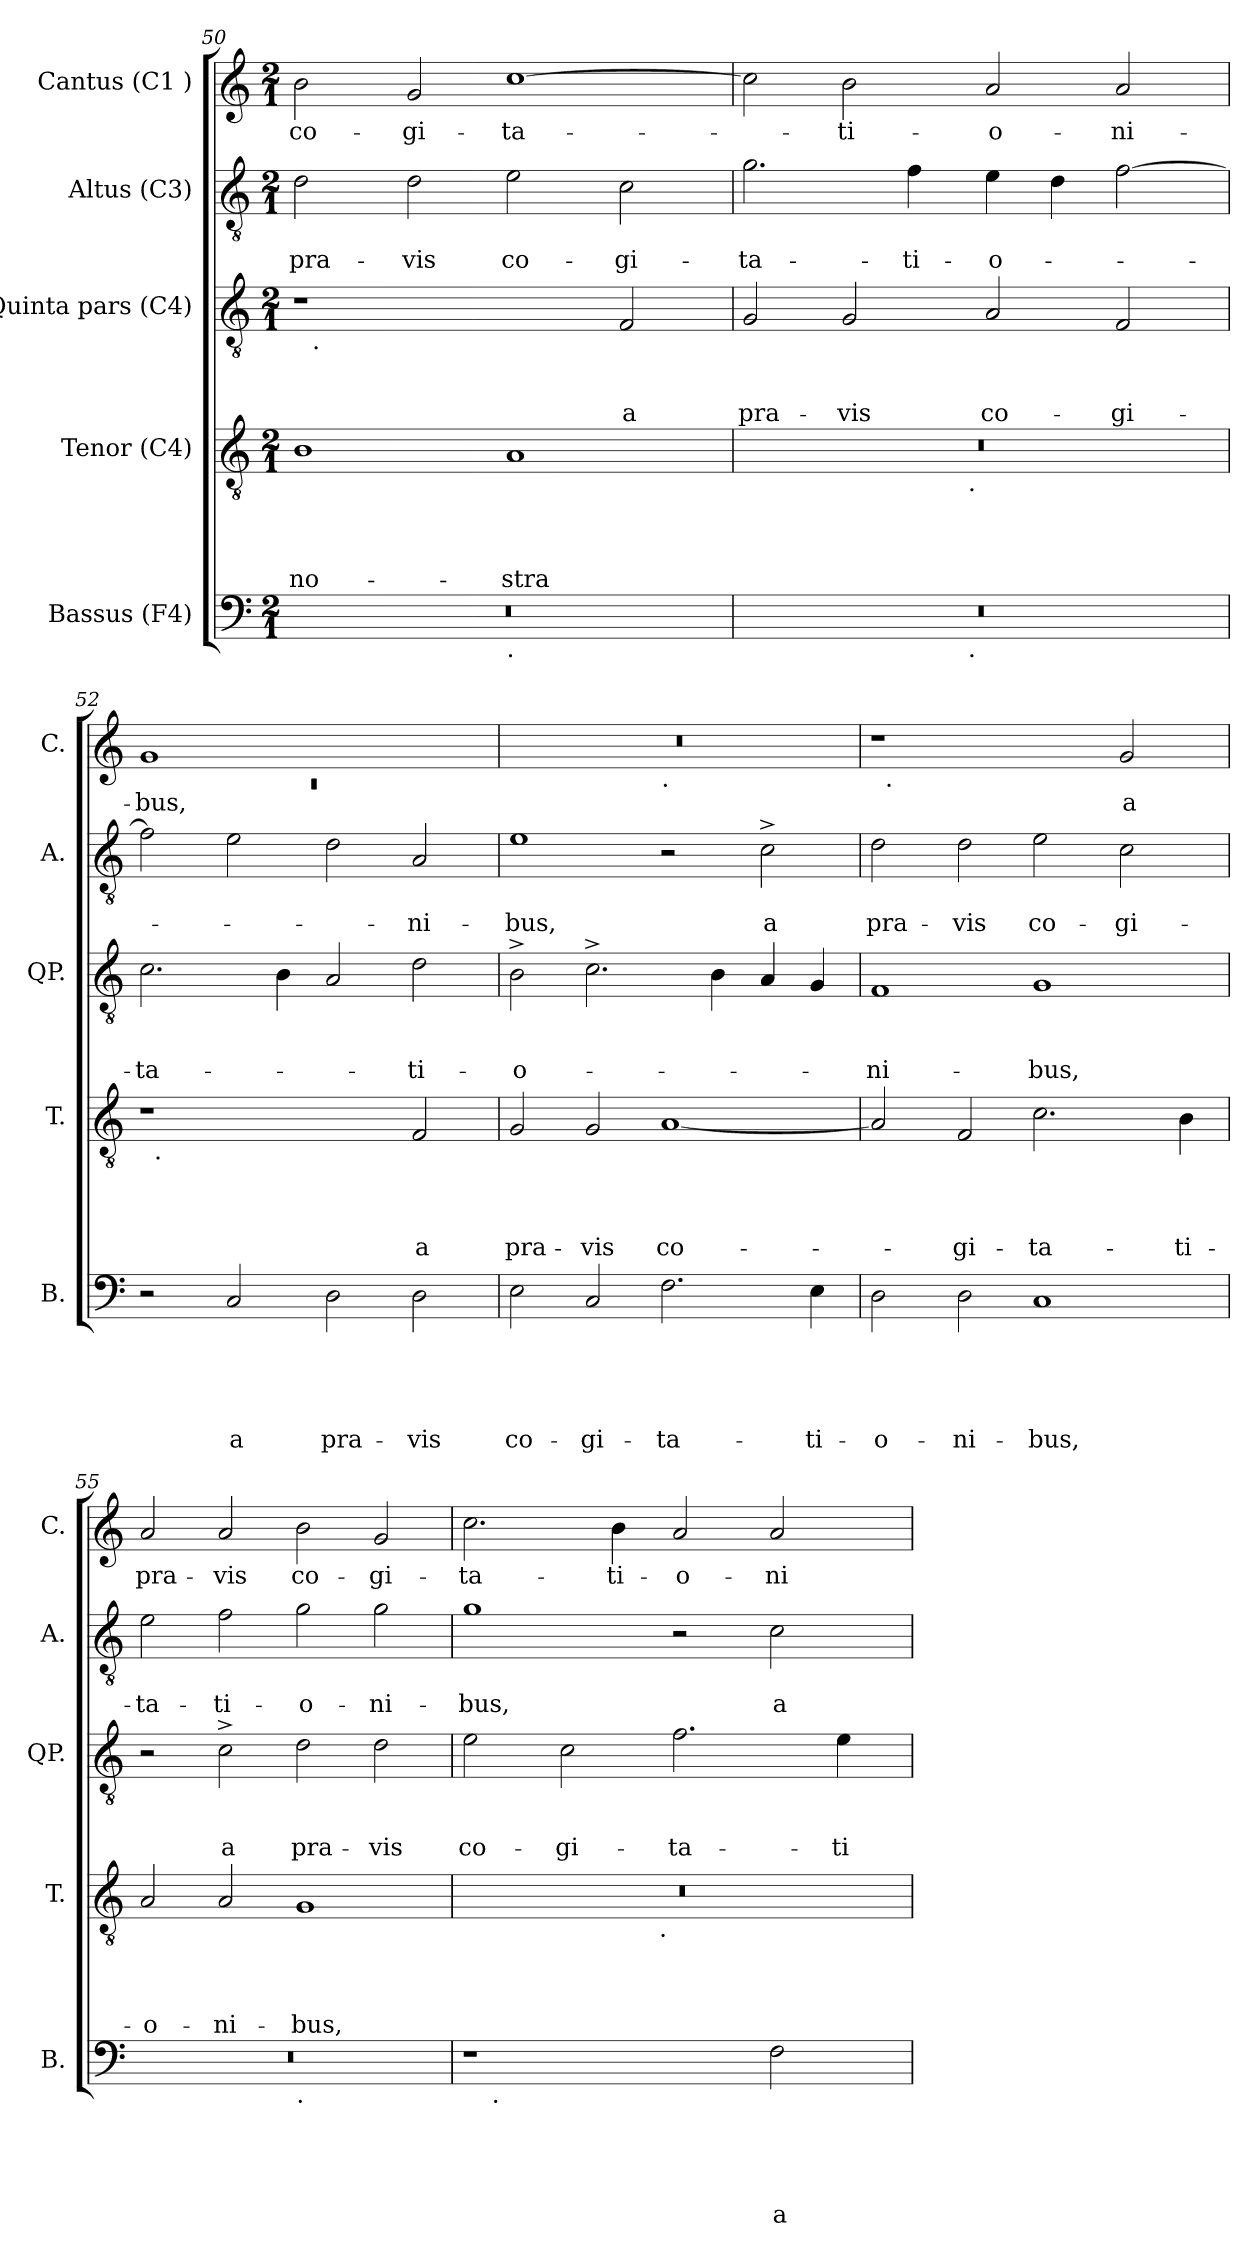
**kern	**text	**text	**text	**text	**text	**kern	**text	**text	**text	**text	**kern	**text	**text	**text	**kern	**text	**text	**kern	**text
*part5	*part5	*part5	*part5	*part5	*part5	*part4	*part4	*part4	*part4	*part4	*part3	*part3	*part3	*part3	*part2	*part2	*part2	*part1	*part1
*staff5	*staff5	*staff5	*staff5	*staff5	*staff5	*staff4	*staff4	*staff4	*staff4	*staff4	*staff3	*staff3	*staff3	*staff3	*staff2	*staff2	*staff2	*staff1	*staff1
*I"Bassus (F4)	*	*	*	*	*	*I"Tenor (C4)	*	*	*	*	*I"Quinta pars (C4)	*	*	*	*I"Altus (C3)	*	*	*I"Cantus (C1 )	*
*I'B.	*	*	*	*	*	*I'T.	*	*	*	*	*I'QP.	*	*	*	*I'A.	*	*	*I'C.	*
*clefF4	*	*	*	*	*	*clefGv2	*	*	*	*	*clefGv2	*	*	*	*clefGv2	*	*	*clefG2	*
*k[]	*	*	*	*	*	*k[]	*	*	*	*	*k[]	*	*	*	*k[]	*	*	*k[]	*
*C:	*	*	*	*	*	*C:	*	*	*	*	*C:	*	*	*	*C:	*	*	*C:	*
*M2/1	*	*	*	*	*	*M2/1	*	*	*	*	*M2/1	*	*	*	*M2/1	*	*	*M2/1	*
=50	=50	=50	=50	=50	=50	=50	=50	=50	=50	=50	=50	=50	=50	=50	=50	=50	=50	=50	=50
!	!	!	!	!	!	!	!	!	!	!LO:LY:b	!	!	!	!	!	!	!LO:LY:b	!	!LO:LY:b
*^	*	*	*	*	*	*	*	*	*	*	*^	*	*	*	*	*	*	*	*
0r	1ryy	.	.	.	.	.	1B	.	.	.	no-	1r	32ryy	.	.	.	2d\	.	pra-	2b\	co-
!	!	!	!	!	!	!	!	!	!	!	!	!	!LO:TX:b:t=.	!	!	!	!	!	!	!	!
.	.	.	.	.	.	.	.	.	.	.	.	.	1ryy	.	.	.	.	.	.	.	.
!	!	!	!	!	!	!	!	!	!	!	!	!	!	!	!	!	!	!	!LO:LY:b	!	!LO:LY:b
.	.	.	.	.	.	.	.	.	.	.	.	.	.	.	.	.	2d\	.	-vis	2g/	-gi-
!	!LO:TX:b:t=.	!	!	!	!	!	!	!	!	!	!	!	!	!	!	!	!	!	!	!	!
!	!	!	!	!	!	!	!	!	!	!	!LO:LY:b	!	!	!	!	!	!	!	!LO:LY:b	!	!LO:LY:b
.	1ryy	.	.	.	.	.	1A	.	.	.	-stra	2ryy	.	.	.	.	2e\	.	co-	[>1cc	-ta-
.	.	.	.	.	.	.	.	.	.	.	.	.	2ryy	.	.	.	.	.	.	.	.
!	!	!	!	!	!	!	!	!	!	!	!	!	!	!	!	!LO:LY:b	!	!	!LO:LY:b	!	!
.	.	.	.	.	.	.	.	.	.	.	.	2F/	.	.	.	a	2c\	.	-gi-	.	.
.	.	.	.	.	.	.	.	.	.	.	.	.	4...ryy	.	.	.	.	.	.	.	.
=51	=51	=51	=51	=51	=51	=51	=51	=51	=51	=51	=51	=51	=51	=51	=51	=51	=51	=51	=51	=51	=51
!	!	!	!	!	!	!	!	!	!	!	!	!	!	!	!	!LO:LY:b	!	!	!LO:LY:b	!	!
*	*	*	*	*	*	*	*^	*	*	*	*	*v	*v	*	*	*	*	*	*	*	*
0r	2ryy	.	.	.	.	.	0r	2ryy	.	.	.	.	2G/	.	.	pra-	2.g\	.	-ta-	2cc\]	.
!	!	!	!	!	!	!	!	!	!	!	!	!	!	!	!	!LO:LY:b	!	!	!	!	!LO:LY:b
.	4...ryy	.	.	.	.	.	.	4...ryy	.	.	.	.	2G/	.	.	-vis	.	.	.	2b\	-ti-
!	!	!	!	!	!	!	!	!	!	!	!	!	!	!	!	!	!	!	!LO:LY:b	!	!
.	.	.	.	.	.	.	.	.	.	.	.	.	.	.	.	.	4f\	.	-ti-	.	.
!	!	!	!	!	!	!	!	!LO:TX:b:t=.	!	!	!	!	!	!	!	!	!	!	!	!	!
!	!LO:TX:b:t=.	!	!	!	!	!	!	!	!	!	!	!	!	!	!	!	!	!	!	!	!
.	1ryy	.	.	.	.	.	.	1ryy	.	.	.	.	.	.	.	.	.	.	.	.	.
!	!	!	!	!	!	!	!	!	!	!	!	!	!	!	!	!LO:LY:b	!	!	!LO:LY:b	!	!LO:LY:b
.	.	.	.	.	.	.	.	.	.	.	.	.	2A/	.	.	co-	4e\	.	-o-	2a/	-o-
.	.	.	.	.	.	.	.	.	.	.	.	.	.	.	.	.	4d\	.	.	.	.
!	!	!	!	!	!	!	!	!	!	!	!	!	!	!	!	!LO:LY:b	!	!	!	!	!LO:LY:b
.	.	.	.	.	.	.	.	.	.	.	.	.	2F/	.	.	-gi-	[<2f\	.	.	2a/	-ni-
.	32ryy	.	.	.	.	.	.	32ryy	.	.	.	.	.	.	.	.	.	.	.	.	.
!!LO:LB:g=z
=52	=52	=52	=52	=52	=52	=52	=52	=52	=52	=52	=52	=52	=52	=52	=52	=52	=52	=52	=52	=52	=52
*	*	*	*	*	*	*	*	*	*	*	*	*	*	*	*	*	*	*	*	*^	*
!	!	!	!	!	!	!	!	!	!	!	!	!	!	!	!	!LO:LY:b	!	!	!	!	!LO:N:vis=1	!LO:LY:b
*v	*v	*	*	*	*	*	*	*	*	*	*	*	*	*	*	*	*	*	*	*	*	*
2r	.	.	.	.	.	1r	32ryy	.	.	.	.	2.c\	.	.	-ta-	2f\]	.	.	1g	0rc	-bus,
!	!	!	!	!	!	!	!LO:TX:b:t=.	!	!	!	!	!	!	!	!	!	!	!	!	!	!
.	.	.	.	.	.	.	1ryy	.	.	.	.	.	.	.	.	.	.	.	.	.	.
!	!	!	!	!	!LO:LY:b	!	!	!	!	!	!	!	!	!	!	!	!	!	!	!	!
2C/	.	.	.	.	a	.	.	.	.	.	.	.	.	.	.	2e\	.	.	.	.	.
.	.	.	.	.	.	.	.	.	.	.	.	4B\	.	.	.	.	.	.	.	.	.
!	!	!	!	!	!LO:LY:b	!	!	!	!	!	!	!	!	!	!	!	!	!	!	!	!
2D\	.	.	.	.	pra-	2ryy	.	.	.	.	.	2A/	.	.	.	2d\	.	.	1ryy	.	.
.	.	.	.	.	.	.	2ryy	.	.	.	.	.	.	.	.	.	.	.	.	.	.
!	!	!	!	!	!LO:LY:b	!	!	!	!	!	!LO:LY:b	!	!	!	!LO:LY:b	!	!	!LO:LY:b	!	!	!
2D\	.	.	.	.	-vis	2F/	.	.	.	.	a	2d\	.	.	-ti-	2A/	.	-ni-	.	.	.
.	.	.	.	.	.	.	4...ryy	.	.	.	.	.	.	.	.	.	.	.	.	.	.
=53	=53	=53	=53	=53	=53	=53	=53	=53	=53	=53	=53	=53	=53	=53	=53	=53	=53	=53	=53	=53	=53
!	!	!	!	!	!LO:LY:b	!	!	!	!	!	!LO:LY:b	!	!	!	!LO:LY:b	!	!	!LO:LY:b	!	!	!
*	*	*	*	*	*	*v	*v	*	*	*	*	*	*	*	*	*	*	*	*	*	*
2E\	.	.	.	.	co-	2G/	.	.	.	pra-	2B^>\	.	.	-o-	1e	.	-bus,	0r	1ryy	.
!	!	!	!	!	!LO:LY:b	!	!	!	!	!LO:LY:b	!	!	!	!	!	!	!	!	!	!
2C/	.	.	.	.	-gi-	2G/	.	.	.	-vis	2.c^>\	.	.	.	.	.	.	.	.	.
!	!	!	!	!	!	!	!	!	!	!	!	!	!	!	!	!	!	!	!LO:TX:b:t=.	!
!	!	!	!	!	!LO:LY:b	!	!	!	!	!LO:LY:b	!	!	!	!	!	!	!	!	!	!
2.F\	.	.	.	.	-ta-	[<1A	.	.	.	co-	.	.	.	.	2r	.	.	.	1ryy	.
.	.	.	.	.	.	.	.	.	.	.	4B\	.	.	.	.	.	.	.	.	.
!	!	!	!	!	!	!	!	!	!	!	!	!	!	!	!	!	!LO:LY:b	!	!	!
.	.	.	.	.	.	.	.	.	.	.	4A/	.	.	.	2c^>\	.	a	.	.	.
!	!	!	!	!	!LO:LY:b	!	!	!	!	!	!	!	!	!	!	!	!	!	!	!
4E\	.	.	.	.	-ti-	.	.	.	.	.	4G/	.	.	.	.	.	.	.	.	.
=54	=54	=54	=54	=54	=54	=54	=54	=54	=54	=54	=54	=54	=54	=54	=54	=54	=54	=54	=54	=54
!	!	!	!	!	!LO:LY:b	!	!	!	!	!	!	!	!	!LO:LY:b	!	!	!LO:LY:b	!	!	!
2D\	.	.	.	.	-o-	2A/]	.	.	.	.	1F	.	.	-ni-	2d\	.	pra-	1r	32ryy	.
!	!	!	!	!	!	!	!	!	!	!	!	!	!	!	!	!	!	!	!LO:TX:b:t=.	!
.	.	.	.	.	.	.	.	.	.	.	.	.	.	.	.	.	.	.	1ryy	.
!	!	!	!	!	!LO:LY:b	!	!	!	!	!LO:LY:b	!	!	!	!	!	!	!LO:LY:b	!	!	!
2D\	.	.	.	.	-ni-	2F/	.	.	.	-gi-	.	.	.	.	2d\	.	-vis	.	.	.
!	!	!	!	!	!LO:LY:b	!	!	!	!	!LO:LY:b	!	!	!	!LO:LY:b	!	!	!LO:LY:b	!	!	!
1C	.	.	.	.	-bus,	2.c\	.	.	.	-ta-	1G	.	.	-bus,	2e\	.	co-	2ryy	.	.
.	.	.	.	.	.	.	.	.	.	.	.	.	.	.	.	.	.	.	2ryy	.
!	!	!	!	!	!	!	!	!	!	!	!	!	!	!	!	!	!LO:LY:b	!	!	!LO:LY:b
.	.	.	.	.	.	.	.	.	.	.	.	.	.	.	2c\	.	-gi-	2g/	.	a
.	.	.	.	.	.	.	.	.	.	.	.	.	.	.	.	.	.	.	4...ryy	.
!	!	!	!	!	!	!	!	!	!	!LO:LY:b	!	!	!	!	!	!	!	!	!	!
.	.	.	.	.	.	4B\	.	.	.	-ti-	.	.	.	.	.	.	.	.	.	.
=55	=55	=55	=55	=55	=55	=55	=55	=55	=55	=55	=55	=55	=55	=55	=55	=55	=55	=55	=55	=55
!	!	!	!	!	!	!	!	!	!	!LO:LY:b	!	!	!	!	!	!	!LO:LY:b	!	!	!LO:LY:b
*^	*	*	*	*	*	*	*	*	*	*	*	*	*	*	*	*	*	*v	*v	*
0r	1ryy	.	.	.	.	.	2A/	.	.	.	-o-	2r	.	.	.	2e\	.	-ta-	2a/	pra-
!	!	!	!	!	!	!	!	!	!	!	!LO:LY:b	!	!	!	!LO:LY:b	!	!	!LO:LY:b	!	!LO:LY:b
.	.	.	.	.	.	.	2A/	.	.	.	-ni-	2c^>\	.	.	a	2f\	.	-ti-	2a/	-vis
!	!LO:TX:b:t=.	!	!	!	!	!	!	!	!	!	!	!	!	!	!	!	!	!	!	!
!	!	!	!	!	!	!	!	!	!	!	!LO:LY:b	!	!	!	!LO:LY:b	!	!	!LO:LY:b	!	!LO:LY:b
.	1ryy	.	.	.	.	.	1G	.	.	.	-bus,	2d\	.	.	pra-	2g\	.	-o-	2b\	co-
!	!	!	!	!	!	!	!	!	!	!	!	!	!	!	!LO:LY:b	!	!	!LO:LY:b	!	!LO:LY:b
.	.	.	.	.	.	.	.	.	.	.	.	2d\	.	.	-vis	2g\	.	-ni-	2g/	-gi-
=56	=56	=56	=56	=56	=56	=56	=56	=56	=56	=56	=56	=56	=56	=56	=56	=56	=56	=56	=56	=56
!	!	!	!	!	!	!	!	!	!	!	!	!	!	!	!LO:LY:b	!	!	!LO:LY:b	!	!LO:LY:b
*	*	*	*	*	*	*	*^	*	*	*	*	*	*	*	*	*	*	*	*	*
1r	16.ryy	.	.	.	.	.	0r	2ryy	.	.	.	.	2e\	.	.	co-	1g	.	-bus,	2.cc\	-ta-
!	!LO:TX:b:t=.	!	!	!	!	!	!	!	!	!	!	!	!	!	!	!	!	!	!	!	!
.	1ryy	.	.	.	.	.	.	.	.	.	.	.	.	.	.	.	.	.	.	.	.
!	!	!	!	!	!	!	!	!	!	!	!	!	!	!	!	!LO:LY:b	!	!	!	!	!
.	.	.	.	.	.	.	.	4...ryy	.	.	.	.	2c\	.	.	-gi-	.	.	.	.	.
!	!	!	!	!	!	!	!	!	!	!	!	!	!	!	!	!	!	!	!	!	!LO:LY:b
.	.	.	.	.	.	.	.	.	.	.	.	.	.	.	.	.	.	.	.	4b\	-ti-
!	!	!	!	!	!	!	!	!LO:TX:b:t=.	!	!	!	!	!	!	!	!	!	!	!	!	!
.	.	.	.	.	.	.	.	1ryy	.	.	.	.	.	.	.	.	.	.	.	.	.
!	!	!	!	!	!	!	!	!	!	!	!	!	!	!	!	!LO:LY:b	!	!	!	!	!LO:LY:b
2ryy	.	.	.	.	.	.	.	.	.	.	.	.	2.f\	.	.	-ta-	2r	.	.	2a/	-o-
.	2ryy	.	.	.	.	.	.	.	.	.	.	.	.	.	.	.	.	.	.	.	.
!	!	!	!	!	!	!LO:LY:b	!	!	!	!	!	!	!	!	!	!	!	!	!LO:LY:b	!	!LO:LY:b
2F\	.	.	.	.	.	a	.	.	.	.	.	.	.	.	.	.	2c\	.	a	2a/	-ni-
.	4ryy	.	.	.	.	.	.	.	.	.	.	.	.	.	.	.	.	.	.	.	.
!	!	!	!	!	!	!	!	!	!	!	!	!	!	!	!	!LO:LY:b	!	!	!	!	!
.	.	.	.	.	.	.	.	.	.	.	.	.	4e\	.	.	-ti-	.	.	.	.	.
.	8ryy	.	.	.	.	.	.	.	.	.	.	.	.	.	.	.	.	.	.	.	.
.	32ryy	.	.	.	.	.	.	32ryy	.	.	.	.	.	.	.	.	.	.	.	.	.
*v	*v	*	*	*	*	*	*	*	*	*	*	*	*	*	*	*	*	*	*	*	*
*	*	*	*	*	*	*v	*v	*	*	*	*	*	*	*	*	*	*	*	*	*
=	=	=	=	=	=	=	=	=	=	=	=	=	=	=	=	=	=	=	=
*-	*-	*-	*-	*-	*-	*-	*-	*-	*-	*-	*-	*-	*-	*-	*-	*-	*-	*-	*-
